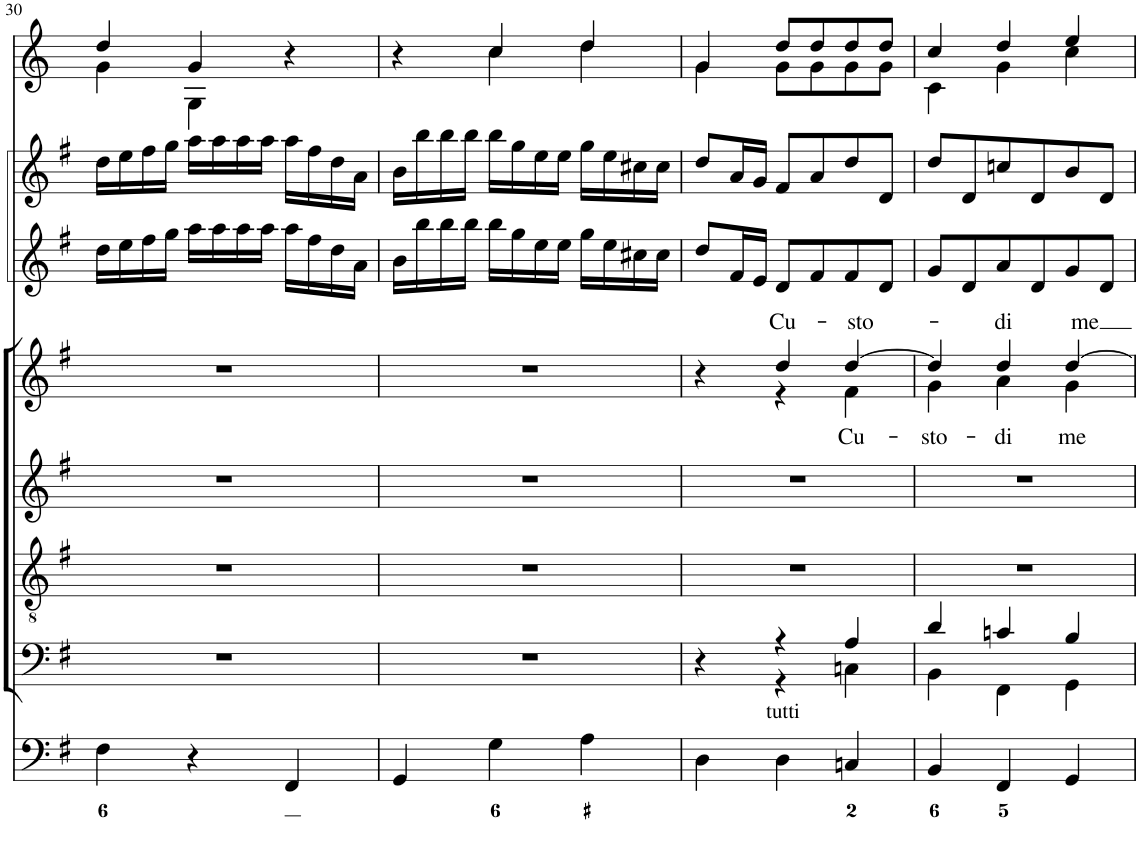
**kern	**kern	**kern	**kern	**kern	**text	**kern	**kern	**kern
*part8	*part7	*part6	*part5	*part4	*part4	*part3	*part2	*part1
*staff8	*staff7	*staff6	*staff5	*staff4	*staff4	*staff3	*staff2	*staff1
*I"Organ	*I"Voice	*I"Tenor	*I"Alto	*I"Voice	*	*I"Violin	*I"Violini	*I"Corni in G
*	*	*	*	*	*	*I'Vln	*I'Vln	*
!!LO:PB:g=z
*clefF4	*clefF4	*clefGv2	*clefG2	*clefG2	*	*clefG2	*clefG2	*clefG2
*	*	*	*	*	*	*	*	*Trd3c5
*k[f#]	*k[f#]	*k[f#]	*k[f#]	*k[f#]	*	*k[f#]	*k[f#]	*k[]
*M3/4	*M3/4	*M3/4	*M3/4	*M3/4	*	*M3/4	*M3/4	*M3/4
=30	=30	=30	=30	=30	=30	=30	=30	=30
*	*	*	*	*	*	*	*	*^
4F#\	2.r	2.r	2.r	2.r	.	16dd\LL	16dd\LL	4dd/	4g\
.	.	.	.	.	.	16ee\	16ee\	.	.
.	.	.	.	.	.	16ff#\	16ff#\	.	.
.	.	.	.	.	.	16gg\JJ	16gg\JJ	.	.
4r	.	.	.	.	.	16aa\LL	16aa\LL	4g/	4G\
.	.	.	.	.	.	16aa\	16aa\	.	.
.	.	.	.	.	.	16aa\	16aa\	.	.
.	.	.	.	.	.	16aa\JJ	16aa\JJ	.	.
4FF#/	.	.	.	.	.	16aa\LL	16aa\LL	4r	4ryy
.	.	.	.	.	.	16ff#\	16ff#\	.	.
.	.	.	.	.	.	16dd\	16dd\	.	.
.	.	.	.	.	.	16a\JJ	16a\JJ	.	.
=31	=31	=31	=31	=31	=31	=31	=31	=31	=31
4GG/	2.r	2.r	2.r	2.r	.	16b\LL	16b\LL	4r	4ryy
.	.	.	.	.	.	16bb\	16bb\	.	.
.	.	.	.	.	.	16bb\	16bb\	.	.
.	.	.	.	.	.	16bb\JJ	16bb\JJ	.	.
4G\	.	.	.	.	.	16bb\LL	16bb\LL	4cc/	4cc\
.	.	.	.	.	.	16gg\	16gg\	.	.
.	.	.	.	.	.	16ee\	16ee\	.	.
.	.	.	.	.	.	16ee\JJ	16ee\JJ	.	.
4A\	.	.	.	.	.	16gg\LL	16gg\LL	4dd/	4dd\
.	.	.	.	.	.	16ee\	16ee\	.	.
.	.	.	.	.	.	16cc#X\	16cc#X\	.	.
.	.	.	.	.	.	16cc#\JJ	16cc#\JJ	.	.
=32	=32	=32	=32	=32	=32	=32	=32	=32	=32
*	*^	*	*	*^	*	*	*	*	*
4D\	4r	4ryy	2.r	2.r	4r	4ryy	.	8dd/L	8dd/L	4g/	4g\
.	.	.	.	.	.	.	.	16f#/L	16a/L	.	.
.	.	.	.	.	.	.	.	16e/JJ	16g/JJ	.	.
!LO:TX:a:t=tutti	!	!	!	!	!	!	!	!	!	!	!
!	!	!	!	!	!	!	!LO:LY:a	!	!	!	!
4D\	4r	4r	.	.	4dd/	4r	Cu-	8d/L	8f#/L	8dd/L	8g\L
.	.	.	.	.	.	.	.	8f#/	8a/	8dd/	8g\
!	!	!	!	!	!	!	!LO:LY:a	!	!	!	!
!	!	!	!	!	!	!	!LO:LY:b	!	!	!	!
4Cn/	4A/	4Cn\	.	.	[4dd/	4f#\	Cu-	8f#/	8dd/	8dd/	8g\
.	.	.	.	.	.	.	.	8d/J	8d/J	8dd/J	8g\J
=33	=33	=33	=33	=33	=33	=33	=33	=33	=33	=33	=33
!	!	!	!	!	!	!	!LO:LY:b	!	!	!	!
4BB/	4d/	4BB\	2.r	2.r	4dd/]	4g\	-sto-	8g/L	8dd/L	4cc/	4c\
.	.	.	.	.	.	.	.	8d/	8d/	.	.
!	!	!	!	!	!	!	!LO:LY:a	!	!	!	!
!	!	!	!	!	!	!	!LO:LY:b	!	!	!	!
4FF#/	4cn/	4FF#\	.	.	4dd/	4a\	-di	8a/	8ccn/	4dd/	4g\
.	.	.	.	.	.	.	.	8d/	8d/	.	.
!	!	!	!	!	!	!	!LO:LY:a	!	!	!	!
!	!	!	!	!	!	!	!LO:LY:b	!	!	!	!
4GG/	4B/	4GG\	.	.	[4dd/	4g\	me	8g/	8b/	4ee/	4cc\
.	.	.	.	.	.	.	.	8d/J	8d/J	.	.
*	*v	*v	*	*	*v	*v	*	*	*	*v	*v
=	=	=	=	=	=	=	=	=
*-	*-	*-	*-	*-	*-	*-	*-	*-
